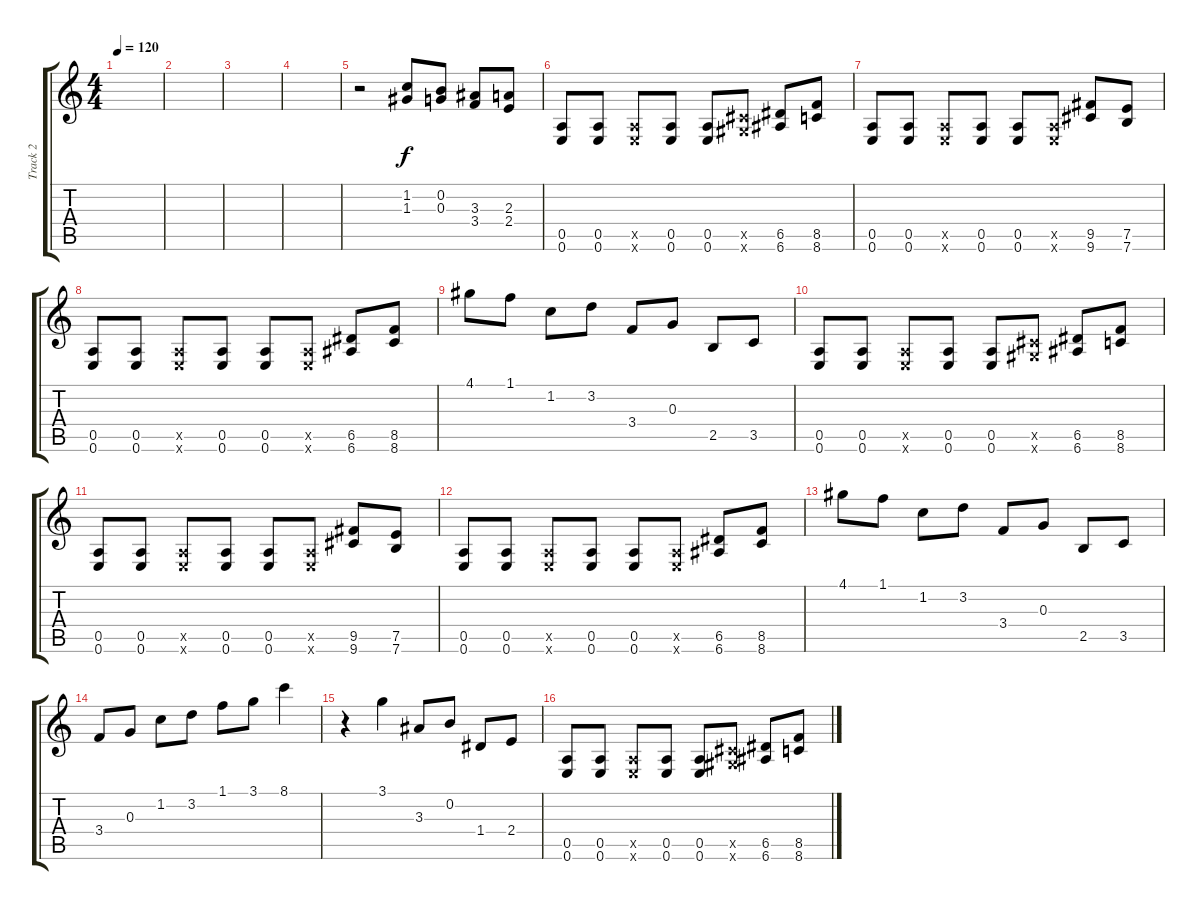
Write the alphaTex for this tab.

\track ("Track 2" "Track 2") {instrument distortionguitar}
\staff {score tabs}
\tuning (E4 B3 G3 D3 A2 E2) {hide}
\ts (4 4)
\tempo 120
\clef g2
\ks c
|
|
|
|
r.2 (1.2 1.3).8 (0.2 0.3).8 (3.3 3.4).8 (2.3 2.4).8 |
(0.5 0.6).8 (0.5 0.6).8 (0.5{x} 0.6{x}).8 (0.5 0.6).8 (0.5 0.6).8 (4.5{x} 4.6{x}).8 (6.5 6.6).8 (8.5 8.6).8 |
(0.5 0.6).8 (0.5 0.6).8 (0.5{x} 0.6{x}).8 (0.5 0.6).8 (0.5 0.6).8 (0.5{x} 0.6{x}).8 (9.5 9.6).8 (7.5 7.6).8 |
(0.5 0.6).8 (0.5 0.6).8 (0.5{x} 0.6{x}).8 (0.5 0.6).8 (0.5 0.6).8 (0.5{x} 0.6{x}).8 (6.5 6.6).8 (8.5 8.6).8 |
4.1.8 1.1.8 1.2.8 3.2.8 3.4.8 0.3.8 2.5.8 3.5.8 |
(0.5 0.6).8 (0.5 0.6).8 (0.5{x} 0.6{x}).8 (0.5 0.6).8 (0.5 0.6).8 (4.5{x} 4.6{x}).8 (6.5 6.6).8 (8.5 8.6).8 |
(0.5 0.6).8 (0.5 0.6).8 (0.5{x} 0.6{x}).8 (0.5 0.6).8 (0.5 0.6).8 (0.5{x} 0.6{x}).8 (9.5 9.6).8 (7.5 7.6).8 |
(0.5 0.6).8 (0.5 0.6).8 (0.5{x} 0.6{x}).8 (0.5 0.6).8 (0.5 0.6).8 (0.5{x} 0.6{x}).8 (6.5 6.6).8 (8.5 8.6).8 |
4.1.8 1.1.8 1.2.8 3.2.8 3.4.8 0.3.8 2.5.8 3.5.8 |
3.4.8 0.3.8 1.2.8 3.2.8 1.1.8 3.1.8 8.1.4 |
r.4 3.1.4 3.3.8 0.2.8 1.4.8 2.4.8 |
(0.5 0.6).8 (0.5 0.6).8 (0.5{x} 0.6{x}).8 (0.5 0.6).8 (0.5 0.6).8 (4.5{x} 4.6{x}).8 (6.5 6.6).8 (8.5 8.6).8
